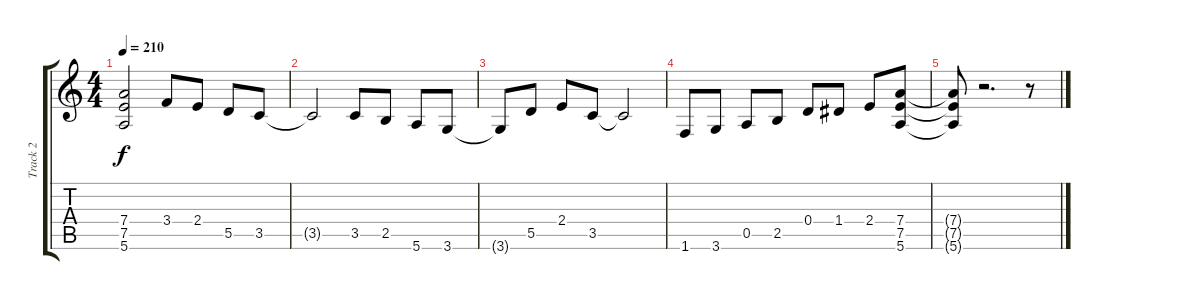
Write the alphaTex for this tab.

\track ("Track 2" "Track 2") {instrument distortionguitar}
\staff {score tabs}
\tuning (E4 B3 G3 D3 A2 E2) {hide}
\ts (4 4)
\tempo 210
\clef g2
\ks c
(7.4{t} 7.5{t} 5.6{t}).2{dy f} 3.4.8 2.4.8 5.5.8 3.5.8 |
3.5{t}.2 3.5.8 2.5.8 5.6.8 3.6.8 |
3.6{t}.8 5.5.8 2.4.8 3.5.8 3.5{t}.2 |
1.6.8 3.6.8 0.5.8 2.5.8 0.4.8 1.4.8 2.4.8 (7.4 7.5 5.6).8 |
(7.4{t} 7.5{t} 5.6{t}).8 r.2{d} r.8
